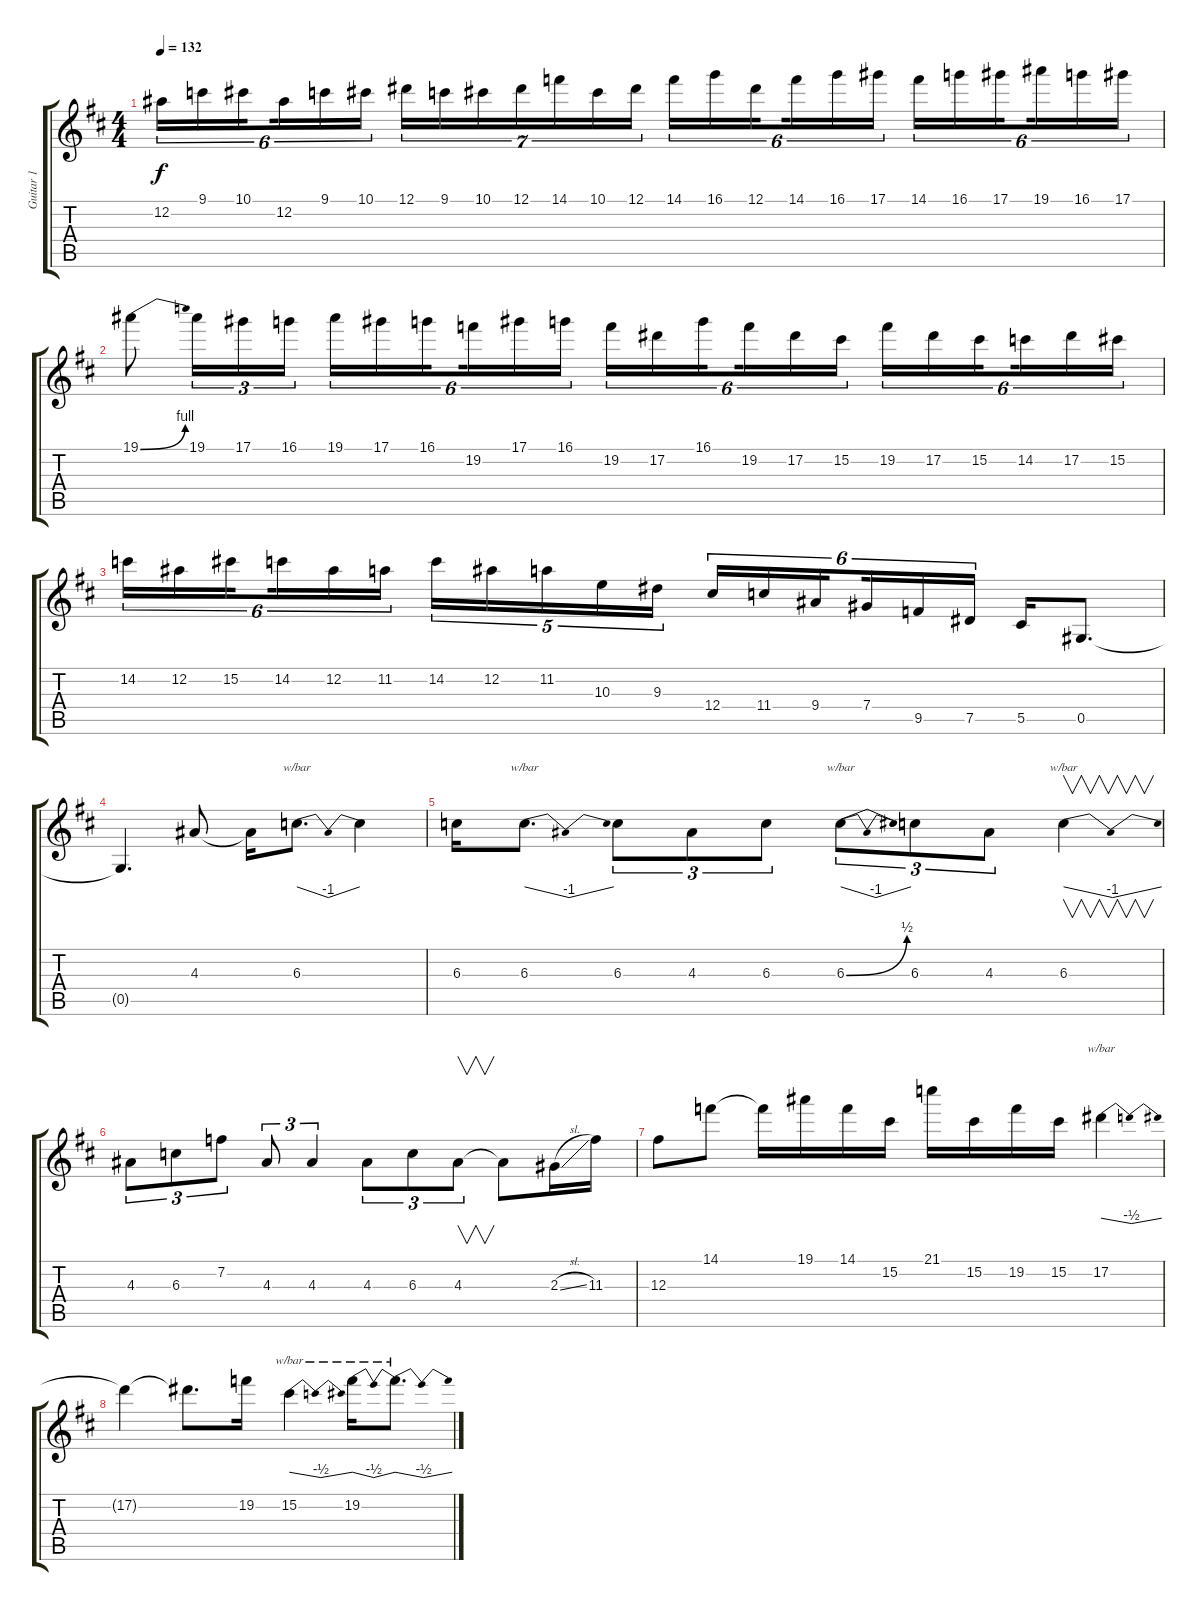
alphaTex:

\track ("Guitar 1" "Guitar 1") {instrument overdrivenguitar}
\staff {score tabs}
\tuning (Eb4 Bb3 Gb3 Db3 Ab2 Eb2) {hide}
\ts (4 4)
\tempo 132
\clef g2
\ks d
12.2.16{tu (6 4) dy f} 9.1.16{tu (6 4)} 10.1.16{tu (6 4) beam splitsecondary} 12.2.16{tu (6 4)} 9.1.16{tu (6 4)} 10.1.16{tu (6 4)} 12.1.16{tu (7 4)} 9.1.16{tu (7 4)} 10.1.16{tu (7 4)} 12.1.16{tu (7 4)} 14.1.16{tu (7 4)} 10.1.16{tu (7 4)} 12.1.16{tu (7 4)} 14.1.16{tu (6 4)} 16.1.16{tu (6 4)} 12.1.16{tu (6 4) beam splitsecondary} 14.1.16{tu (6 4)} 16.1.16{tu (6 4)} 17.1.16{tu (6 4)} 14.1.16{tu (6 4)} 16.1.16{tu (6 4)} 17.1.16{tu (6 4) beam splitsecondary} 19.1.16{tu (6 4)} 16.1.16{tu (6 4)} 17.1.16{tu (6 4)} |
19.1{be (bend 0 0 60 4)}.8 19.1.16{tu (3 2)} 17.1.16{tu (3 2)} 16.1.16{tu (3 2)} 19.1.16{tu (6 4)} 17.1.16{tu (6 4)} 16.1.16{tu (6 4) beam splitsecondary} 19.2.16{tu (6 4)} 17.1.16{tu (6 4)} 16.1.16{tu (6 4)} 19.2.16{tu (6 4)} 17.2.16{tu (6 4)} 16.1.16{tu (6 4) beam splitsecondary} 19.2.16{tu (6 4)} 17.2.16{tu (6 4)} 15.2.16{tu (6 4)} 19.2.16{tu (6 4)} 17.2.16{tu (6 4)} 15.2.16{tu (6 4) beam splitsecondary} 14.2.16{tu (6 4)} 17.2.16{tu (6 4)} 15.2.16{tu (6 4)} |
14.2.16{tu (6 4)} 12.2.16{tu (6 4)} 15.2.16{tu (6 4) beam splitsecondary} 14.2.16{tu (6 4)} 12.2.16{tu (6 4)} 11.2.16{tu (6 4)} 14.2.16{tu (5 4)} 12.2.16{tu (5 4)} 11.2.16{tu (5 4)} 10.3.16{tu (5 4)} 9.3.16{tu (5 4)} 12.4.16{tu (6 4)} 11.4.16{tu (6 4)} 9.4.16{tu (6 4) beam splitsecondary} 7.4.16{tu (6 4)} 9.5.16{tu (6 4)} 7.5.16{tu (6 4)} 5.5.16 0.5.8{d} |
0.5{t}.4{d} 4.3.8 4.3{t}.16 6.3.8{d tbe (dip default 0 0 30 -4 60 0)} 6.3{t}.4 |
6.3.16 6.3.8{d tbe (dip default 0 0 30 -4 60 0)} 6.3.8{tu (3 2)} 4.3.8{tu (3 2)} 6.3.8{tu (3 2)} 6.3{be (bend 0 0 60 2)}.8{tu (3 2) tbe (dip default 0 0 30 -4 60 0)} 6.3.8{tu (3 2)} 4.3.8{tu (3 2)} 6.3.4{v tbe (dip default 0 0 30 -4 60 0)} |
4.3.8{tu (3 2)} 6.3.8{tu (3 2)} 7.2.8{tu (3 2)} 4.3.8{tu (3 2)} 4.3.4{tu (3 2)} 4.3.8{tu (3 2)} 6.3.8{tu (3 2)} 4.3.8{v tu (3 2)} 4.3{t}.8 2.3{sl}.16 11.3.16 |
12.3.8 14.1.8 14.1{t}.16 19.1.16 14.1.16 15.2.16 21.1.16 15.2.16 19.2.16 15.2.16 17.2.4{tbe (dip default 0 0 30 -2 60 0)} |
17.2{t}.4 17.2{t}.8{d} 19.2.16 15.2.4{tbe (dip default 0 0 30 -2 60 0)} 19.2.16{tbe (dip default 0 0 30 -2 60 0)} 19.2{t}.8{d tbe (dip default 0 0 30 -2 60 0)}
